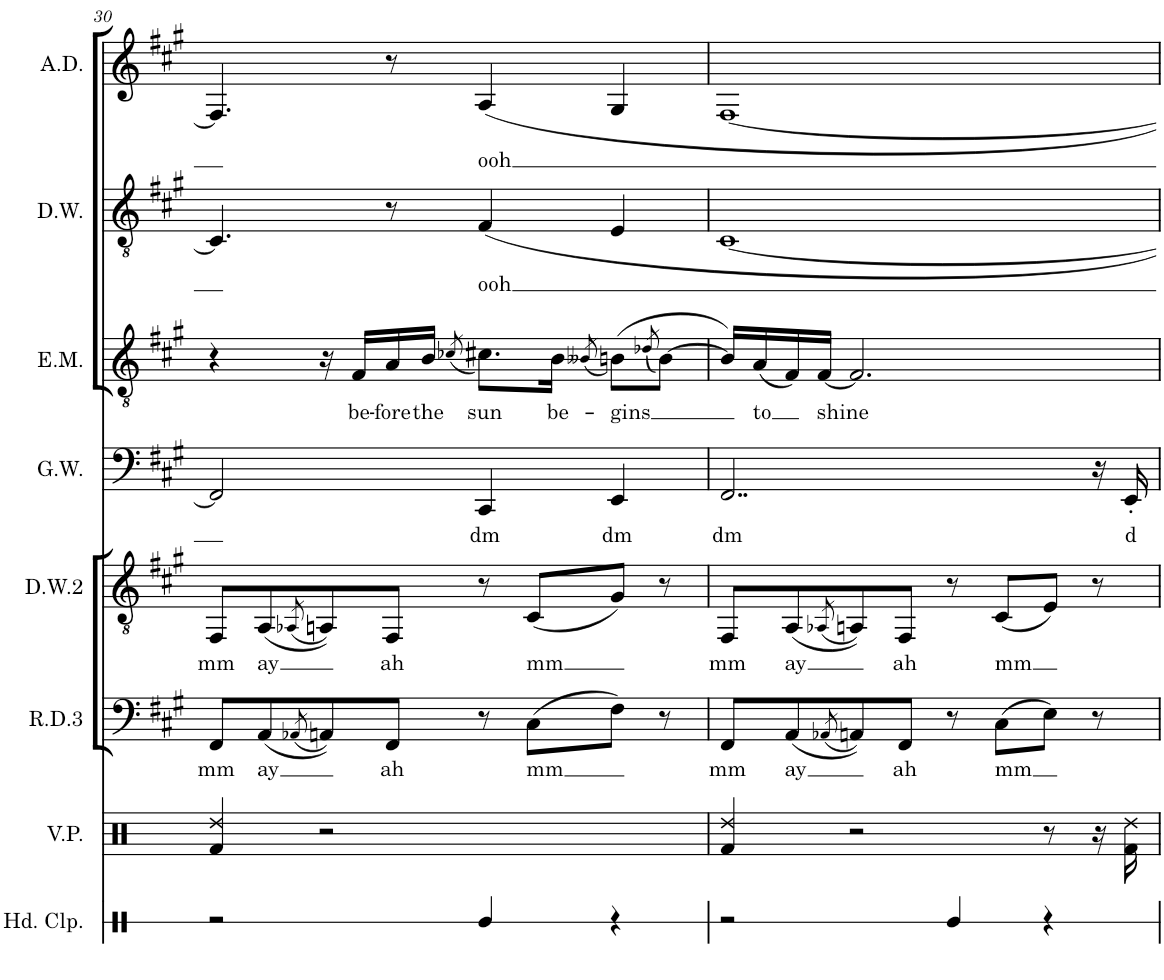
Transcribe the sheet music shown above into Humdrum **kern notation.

**kern	**text	**kern	**text	**kern	**text	**kern	**text	**kern	**text	**kern	**text
*part6	*part6	*part5	*part5	*part4	*part4	*part3	*part3	*part2	*part2	*part1	*part1
*staff6	*staff6	*staff5	*staff5	*staff4	*staff4	*staff3	*staff3	*staff2	*staff2	*staff1	*staff1
*I"Rocky DeMayo 3	*	*I"Daniel Wood 2	*	*I"Gary Warren	*	*I"Elijah Morman	*	*I"Daniel Wood	*	*I"Ayana Diaz	*
*I'R.D.3	*	*I'D.W.2	*	*I'G.W.	*	*I'E.M.	*	*I'D.W.	*	*I'A.D.	*
!!LO:PB:g=z
*clefF4	*	*clefGv2	*	*clefF4	*	*clefGv2	*	*clefGv2	*	*clefG2	*
*k[f#c#g#]	*	*k[f#c#g#]	*	*k[f#c#g#]	*	*k[f#c#g#]	*	*k[f#c#g#]	*	*k[f#c#g#]	*
*M4/4	*	*M4/4	*	*M4/4	*	*M4/4	*	*M4/4	*	*M4/4	*
=30	=30	=30	=30	=30	=30	=30	=30	=30	=30	=30	=30
!	!LO:LY:b	!	!LO:LY:b	!	!	!	!	!	!	!	!
8FF#/L	mm	8FF#/L	mm	2FF#/]	.	4r	.	4.C#/]	.	4.F#/]	.
!	!LO:LY:b	!	!LO:LY:b	!	!	!	!	!	!	!	!
(8AA/	ay	(8AA/	ay	.	.	.	.	.	.	.	.
(8qAA-X/	.	(8qAA-X/	.	.	.	.	.	.	.	.	.
8AAn/))	.	8AAn/))	.	.	.	16r	.	.	.	.	.
!	!	!	!	!	!	!	!LO:LY:b	!	!	!	!
.	.	.	.	.	.	16F#/LL	be-	.	.	.	.
!	!LO:LY:b	!	!LO:LY:b	!	!	!	!LO:LY:b	!	!	!	!
8FF#/J	ah	8FF#/J	ah	.	.	16A/	-fore	8r	.	8r	.
!	!	!	!	!	!	!	!LO:LY:b	!	!	!	!
.	.	.	.	.	.	16B/JJ	the	.	.	.	.
.	.	.	.	.	.	(8qc-X/	.	.	.	.	.
!	!	!	!	!	!LO:LY:b	!	!LO:LY:b	!	!LO:LY:b	!	!LO:LY:b
8r	.	8r	.	4CC#/	dm	8.c#X\L)	sun	4F#/	ooh	4A/	ooh
!	!LO:LY:b	!	!LO:LY:b	!	!	!	!	!	!	!	!
(8C#\L	mm	(8C#/L	mm	.	.	.	.	.	.	.	.
!	!	!	!	!	!	!	!LO:LY:b	!	!	!	!
.	.	.	.	.	.	16B\Jk	be-	.	.	.	.
.	.	.	.	.	.	(8qB--X/	.	.	.	.	.
!	!	!	!	!	!LO:LY:b	!	!LO:LY:b	!	!	!	!
8F#\J)	.	8G#/J)	.	4EE/	dm	(8Bn\L)	-gins	4E/	.	4G#/	.
.	.	.	.	.	.	(8qd-X/	.	.	.	.	.
8r	.	8r	.	.	.	[8B\J)	.	.	.	.	.
=31	=31	=31	=31	=31	=31	=31	=31	=31	=31	=31	=31
!	!LO:LY:b	!	!LO:LY:b	!	!LO:LY:b	!	!	!	!	!	!
8FF#/L	mm	8FF#/L	mm	2..FF#/	dm	16B/LL])	.	[1C#	.	[1F#	.
!	!	!	!	!	!	!	!LO:LY:b	!	!	!	!
.	.	.	.	.	.	(16A/	to	.	.	.	.
!	!LO:LY:b	!	!LO:LY:b	!	!	!	!	!	!	!	!
(8AA/	ay	(8AA/	ay	.	.	16F#/)	.	.	.	.	.
!	!	!	!	!	!	!	!LO:LY:b	!	!	!	!
.	.	.	.	.	.	[16F#/JJ	shine	.	.	.	.
(8qAA-X/	.	(8qAA-X/	.	.	.	.	.	.	.	.	.
8AAn/))	.	8AAn/))	.	.	.	2.F#/]	.	.	.	.	.
!	!LO:LY:b	!	!LO:LY:b	!	!	!	!	!	!	!	!
8FF#/J	ah	8FF#/J	ah	.	.	.	.	.	.	.	.
8r	.	8r	.	.	.	.	.	.	.	.	.
!	!LO:LY:b	!	!LO:LY:b	!	!	!	!	!	!	!	!
(8C#\L	mm	(8C#/L	mm	.	.	.	.	.	.	.	.
8E\J)	.	8E/J)	.	.	.	.	.	.	.	.	.
8r	.	8r	.	16r	.	.	.	.	.	.	.
!	!	!	!	!	!LO:LY:b	!	!	!	!	!	!
.	.	.	.	16EE'/	d	.	.	.	.	.	.
=	=	=	=	=	=	=	=	=	=	=	=
*-	*-	*-	*-	*-	*-	*-	*-	*-	*-	*-	*-
